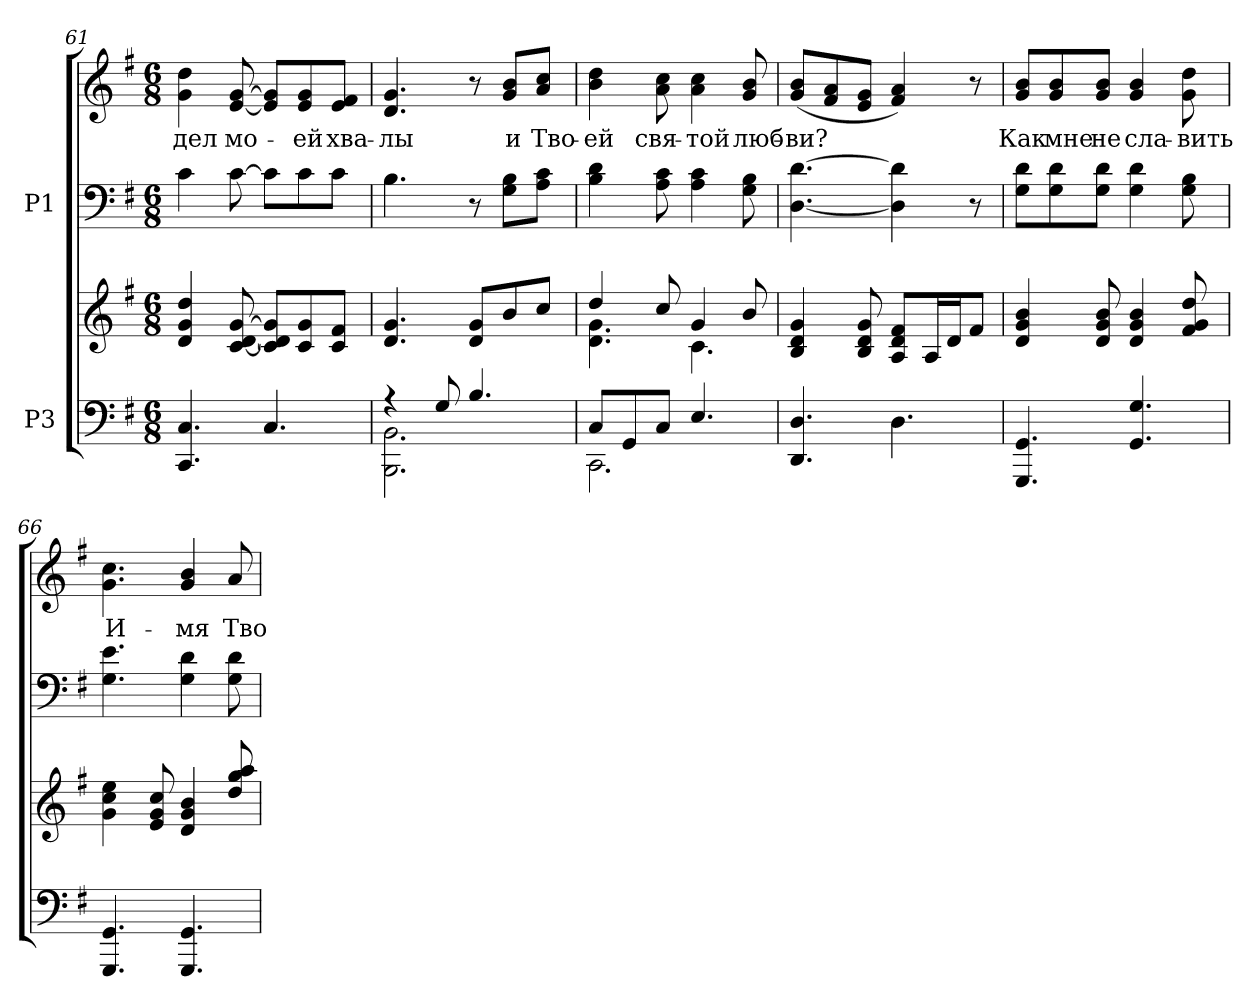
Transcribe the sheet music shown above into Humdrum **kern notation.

**kern	**kern	**kern	**kern	**text
*part2	*part2	*part1	*part1	*part1
*staff4	*staff3	*staff2	*staff1	*staff1
*I"P3	*	*I"P1	*	*
!!LO:LB:g=z
*clefF4	*clefG2	*clefF4	*clefG2	*
*k[f#]	*k[f#]	*k[f#]	*k[f#]	*
*G:	*G:	*G:	*G:	*
*M6/8	*M6/8	*M6/8	*M6/8	*
=61	=61	=61	=61	=61
!	!	!	!	!LO:LY:b:color=#000000
4.CCi/ 4.Ci	4di/ 4gi 4ddi	4ci\	4gi\ 4ddi	-дел
!	!	!	!	!LO:LY:b:color=#000000
.	[<8ci/ [>8di [>8gi	[>8ci\	[<8ei/ [>8gi	мо-
4.Ci/	8ci/] 8di] 8gi]L	8ci\L]	8ei/] 8gi]L	.
!	!	!	!	!LO:LY:b:color=#000000
.	8ci/ 8gi	8ci\	8ei/ 8gi	-ей
!	!	!	!	!LO:LY:b:color=#000000
.	8ci/ 8f#iJ	8ci\J	8ei/ 8f#iJ	хва-
=62	=62	=62	=62	=62
*^	*	*	*	*
!	!	!	!	!	!LO:LY:b:color=#000000
4r	2.BBBi\ 2.BBi	4.di/ 4.gi	4.Bi\	4.di/ 4.gi	-лы
8Gi/	.	.	.	.	.
4.Bi/	.	8di/ 8giL	8r	8r	.
!	!	!	!	!	!LO:LY:b:color=#000000
.	.	8bi/	8Gi\ 8BiL	8gi/ 8biL	и
!	!	!	!	!	!LO:LY:b:color=#000000
.	.	8cci/J	8Ai\ 8ciJ	8ai/ 8cciJ	Тво-
=63	=63	=63	=63	=63	=63
*	*	*^	*	*	*
!	!	!	!	!	!	!LO:LY:b:color=#000000
8Ci/L	2.CCi\	4ddi/	4.di\ 4.gi	4Bi\ 4di	4bi\ 4ddi	-ей
8GGi/	.	.	.	.	.	.
!	!	!	!	!	!	!LO:LY:b:color=#000000
8Ci/J	.	8cci/	.	8Ai\ 8ci	8ai\ 8cci	свя-
!	!	!	!	!	!	!LO:LY:b:color=#000000
4.Ei/	.	4gi/	4.ci\	4Ai\ 4ci	4ai\ 4cci	-той
!	!	!	!	!	!	!LO:LY:b:color=#000000
.	.	8bi/	.	8Gi\ 8Bi	8gi/ 8bi	люб-
*v	*v	*	*	*	*	*
*	*v	*v	*	*	*
=64	=64	=64	=64	=64
!	!	!	!	!LO:LY:b:color=#000000
4.DDi/ 4.Di	4Bi/ 4di 4gi	[<4.Di\ [>4.di	(8gi/ 8biL	-ви?
.	.	.	8f#i/ 8ai	.
.	8Bi/ 8di 8gi	.	8ei/ 8giJ	.
4.Di\	8Ai/ 8di 8f#iL	4Di\] 4di]	4f#i/ 4ai)	.
.	16Ai/L	.	.	.
.	16di/J	.	.	.
.	8f#i/J	8r	8r	.
!!LO:LB:g=z
=65	=65	=65	=65	=65
!	!	!	!	!LO:LY:b:color=#000000
4.GGGi/ 4.GGi	4di/ 4gi 4bi	8Gi\ 8diL	8gi/ 8biL	Как
!	!	!	!	!LO:LY:b:color=#000000
.	.	8Gi\ 8di	8gi/ 8bi	мне
!	!	!	!	!LO:LY:b:color=#000000
.	8di/ 8gi 8bi	8Gi\ 8diJ	8gi/ 8biJ	не
!	!	!	!	!LO:LY:b:color=#000000
4.GGi/ 4.Gi	4di/ 4gi 4bi	4Gi\ 4di	4gi/ 4bi	сла-
!	!	!	!	!LO:LY:b:color=#000000
.	8f#i/ 8gi 8ddi	8Gi\ 8Bi	8gi\ 8ddi	-вить
=66	=66	=66	=66	=66
!	!	!	!	!LO:LY:b:color=#000000
4.GGGi/ 4.GGi	4gi\ 4cci 4eei	4.Gi\ 4.ei	4.gi\ 4.cci	И-
.	8ei/ 8gi 8cci	.	.	.
*X8ba	*	*	*	*
!	!	!	!	!LO:LY:b:color=#000000
4.GGGi/ 4.GGi	4di/ 4gi 4bi	4Gi\ 4di	4gi/ 4bi	-мя
*	*8ba	*	*	*
!	!	!	!	!LO:LY:b:color=#000000
.	8di/ 8gi 8ai	8Gi\ 8di	8ai/	Тво-
=	=	=	=	=
*-	*-	*-	*-	*-
